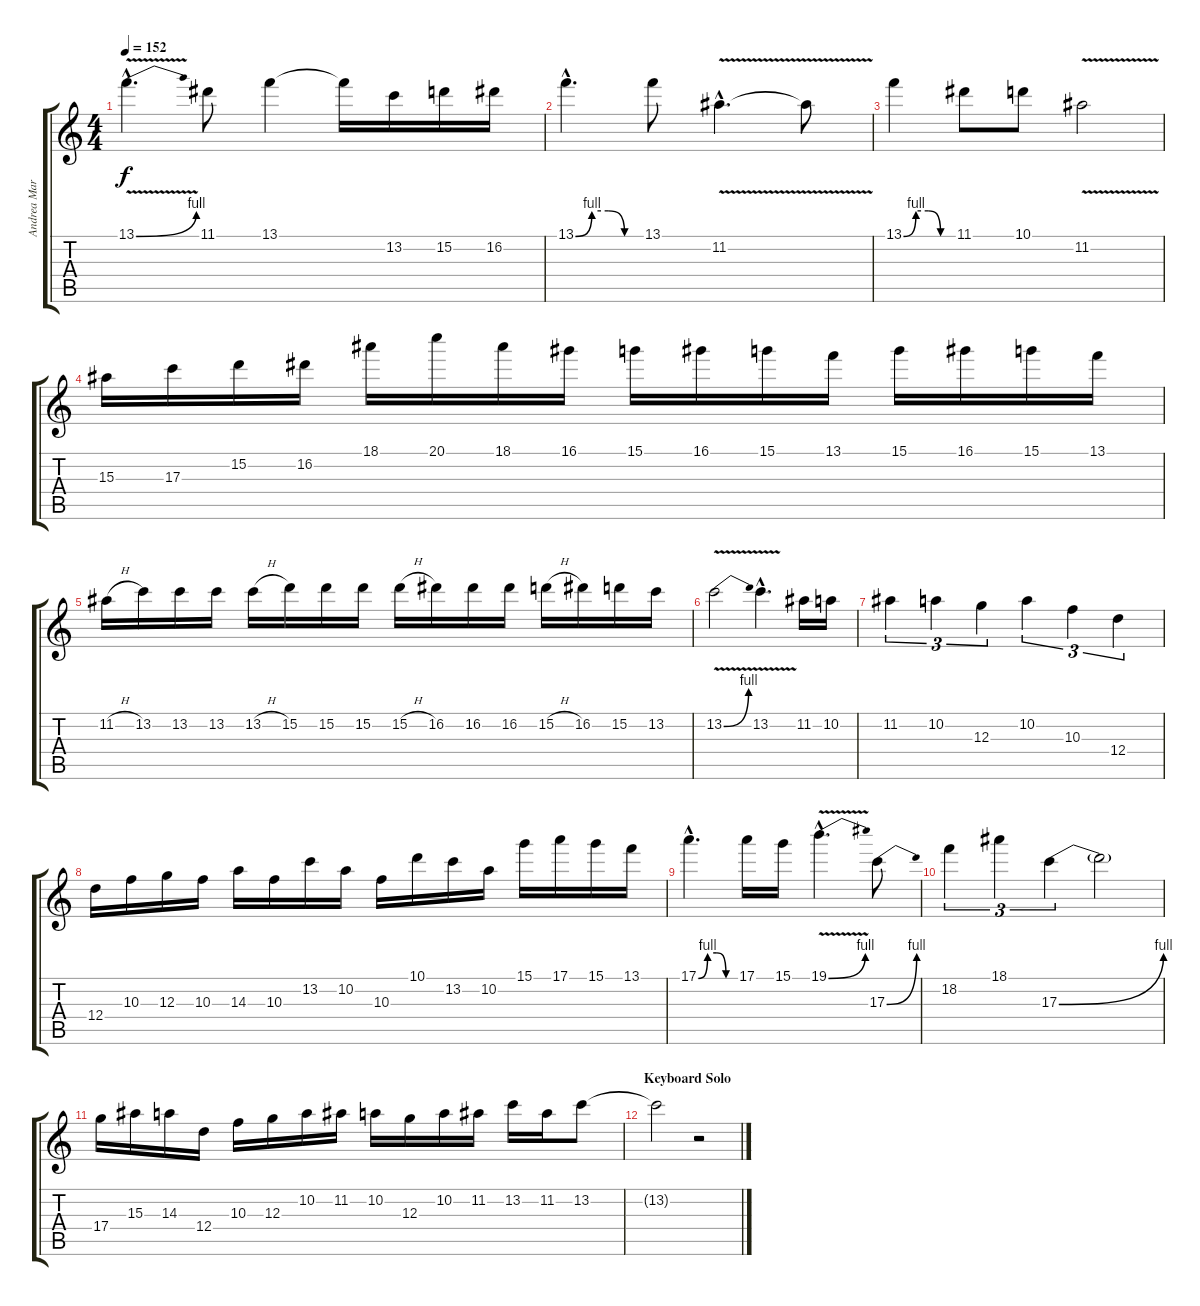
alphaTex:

\track ("Andrea Martongelli" "Andrea Mar") {instrument overdrivenguitar}
\staff {score tabs}
\tuning (E4 B3 G3 D3 A2 E2) {hide}
\ts (4 4)
\tempo 152
\clef g2
\ks c
13.1{be (bend 0 0 60 4) v hac}.4{d dy f} 11.1.8 13.1.4 13.1{t}.16 13.2.16 15.2.16 16.2.16 |
13.1{be (custom 0 0 15 4 30 4 45 0 60 0) hac}.4{d} 13.1.8 11.2{v hac}.4{d} 11.2{t}.8 |
13.1{be (custom 0 0 15 4 30 4 45 0 60 0)}.4 11.1.8 10.1.8 11.2{v}.2 |
15.3.16 17.3.16 15.2.16 16.2.16 18.1.16 20.1.16 18.1.16 16.1.16 15.1.16 16.1.16 15.1.16 13.1.16 15.1.16 16.1.16 15.1.16 13.1.16 |
11.2{h}.16 13.2.16 13.2.16 13.2.16 13.2{h}.16 15.2.16 15.2.16 15.2.16 15.2{h}.16 16.2.16 16.2.16 16.2.16 15.2{h}.16 16.2.16 15.2.16 13.2.16 |
13.2{be (bend 0 0 60 4) v}.2 13.2{v hac}.4{d} 11.2.16 10.2.16 |
11.2.4{tu (3 2)} 10.2.4{tu (3 2)} 12.3.4{tu (3 2)} 10.2.4{tu (3 2)} 10.3.4{tu (3 2)} 12.4.4{tu (3 2)} |
12.4.16 10.3.16 12.3.16 10.3.16 14.3.16 10.3.16 13.2.16 10.2.16 10.3.16 10.1.16 13.2.16 10.2.16 15.1.16 17.1.16 15.1.16 13.1.16 |
17.1{be (custom 0 0 15 4 30 4 45 0 60 0) hac}.4{d} 17.1.16 15.1.16 19.1{be (bend 0 0 60 4) v hac}.4{d} 17.3{be (bend 0 0 60 4)}.8 |
18.2.4{tu (3 2)} 18.1.4{tu (3 2)} 17.3{be (bend 0 0 60 4)}.4{tu (3 2)} 17.3{t}.2 |
17.4.16 15.3.16 14.3.16 12.4.16 10.3.16 12.3.16 10.2.16 11.2.16 10.2.16 12.3.16 10.2.16 11.2.16 13.2.16 11.2.16 13.2.8 |
\section ("" "Keyboard Solo")
13.2{t}.2 r.2
